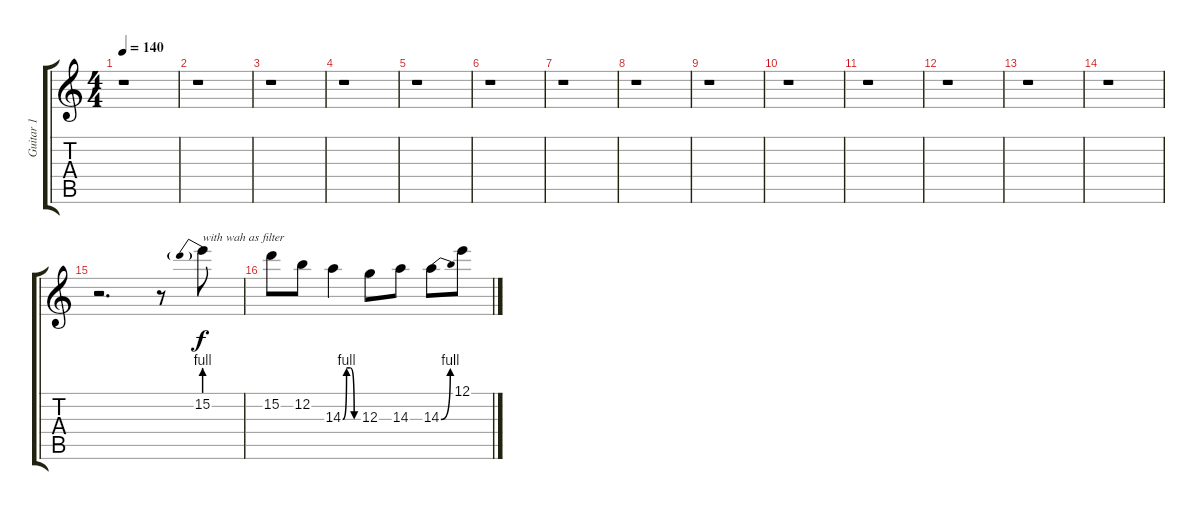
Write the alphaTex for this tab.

\track ("Guitar 1" "Guitar 1") {instrument distortionguitar}
\staff {score tabs}
\tuning (E4 B3 G3 D3 A2 E2) {hide}
\ts (4 4)
\tempo 140
\clef g2
\ks c
r.1{dy f} |
r.1 |
r.1 |
r.1 |
r.1 |
r.1 |
r.1 |
r.1 |
r.1 |
r.1 |
r.1 |
r.1 |
r.1 |
r.1 |
r.2{d} r.8 15.2{be (prebend 0 4 60 4)}.8{txt "with wah as filter" volume 16} |
15.2.8 12.2.8 14.3{be (custom 0 0 15 4 30 4 45 0 60 0)}.4 12.3.8 14.3.8 14.3{be (bend 0 0 60 4)}.8 12.1.8
